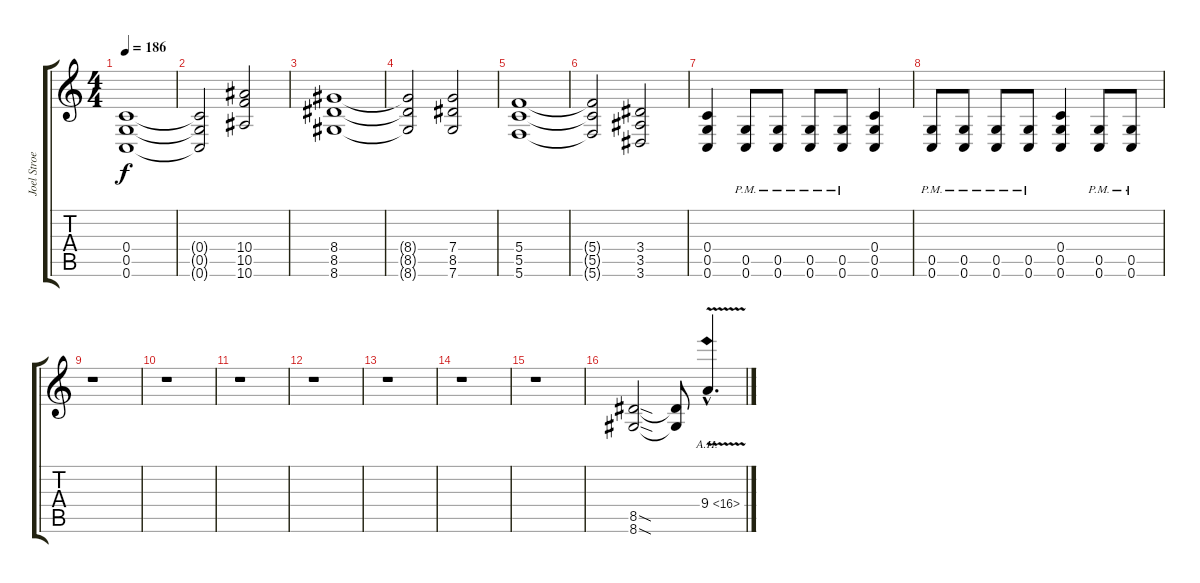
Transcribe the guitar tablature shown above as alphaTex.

\track ("Joel Stroetzel" "Joel Stroe") {instrument distortionguitar}
\staff {score tabs}
\tuning (D4 A3 F3 C3 G2 C2) {hide}
\ts (4 4)
\tempo 186
\clef g2
\ks c
(0.4 0.5 0.6).1{dy f} |
(0.4{t} 0.5{t} 0.6{t}).2 (10.4 10.5 10.6).2 |
(8.4 8.5 8.6).1 |
(8.4{t} 8.5{t} 8.6{t}).2 (7.4 8.5 7.6).2 |
(5.4 5.5 5.6).1 |
(5.4{t} 5.5{t} 5.6{t}).2 (3.4 3.5 3.6).2 |
(0.4 0.5 0.6).4 (0.5{pm} 0.6{pm}).8 (0.5{pm} 0.6{pm}).8 (0.5{pm} 0.6{pm}).8 (0.5{pm} 0.6{pm}).8 (0.4 0.5 0.6).4 |
(0.5{pm} 0.6{pm}).8 (0.5{pm} 0.6{pm}).8 (0.5{pm} 0.6{pm}).8 (0.5{pm} 0.6{pm}).8 (0.4 0.5 0.6).4 (0.5{pm} 0.6{pm}).8 (0.5{pm} 0.6{pm}).8 |
r.1 |
r.1 |
r.1 |
r.1 |
r.1 |
r.1 |
r.1 |
(8.5{sod} 8.6{sod}).2 (8.5{t} 8.6{t}).8 9.4{ah 7 v hac}.4{d}
